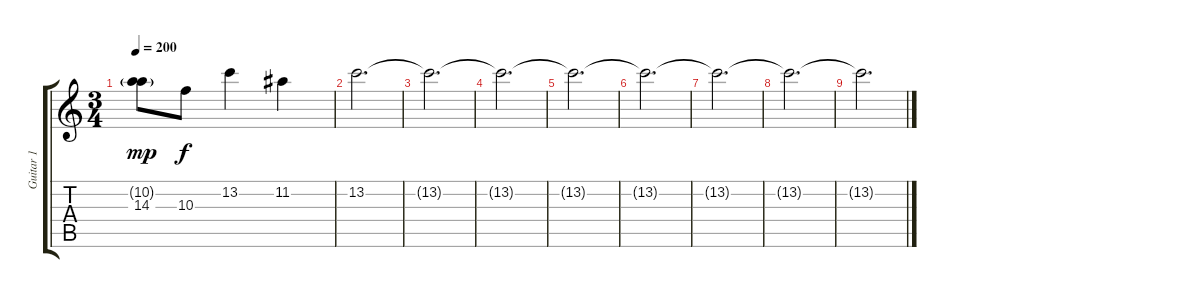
\track ("Guitar 1" "Guitar 1") {instrument overdrivenguitar}
\staff {score tabs}
\tuning (E4 B3 G3 D3 A2 D2) {hide}
\ts (3 4)
\tempo 200
\clef g2
\ks c
(10.2{g} 14.3).8{dy mp} 10.3.8{dy f} 13.2.4 11.2.4 |
13.2.2{d} |
13.2{t}.2{d} |
13.2{t}.2{d} |
13.2{t}.2{d} |
13.2{t}.2{d} |
13.2{t}.2{d} |
13.2{t}.2{d} |
13.2{t}.2{d}
